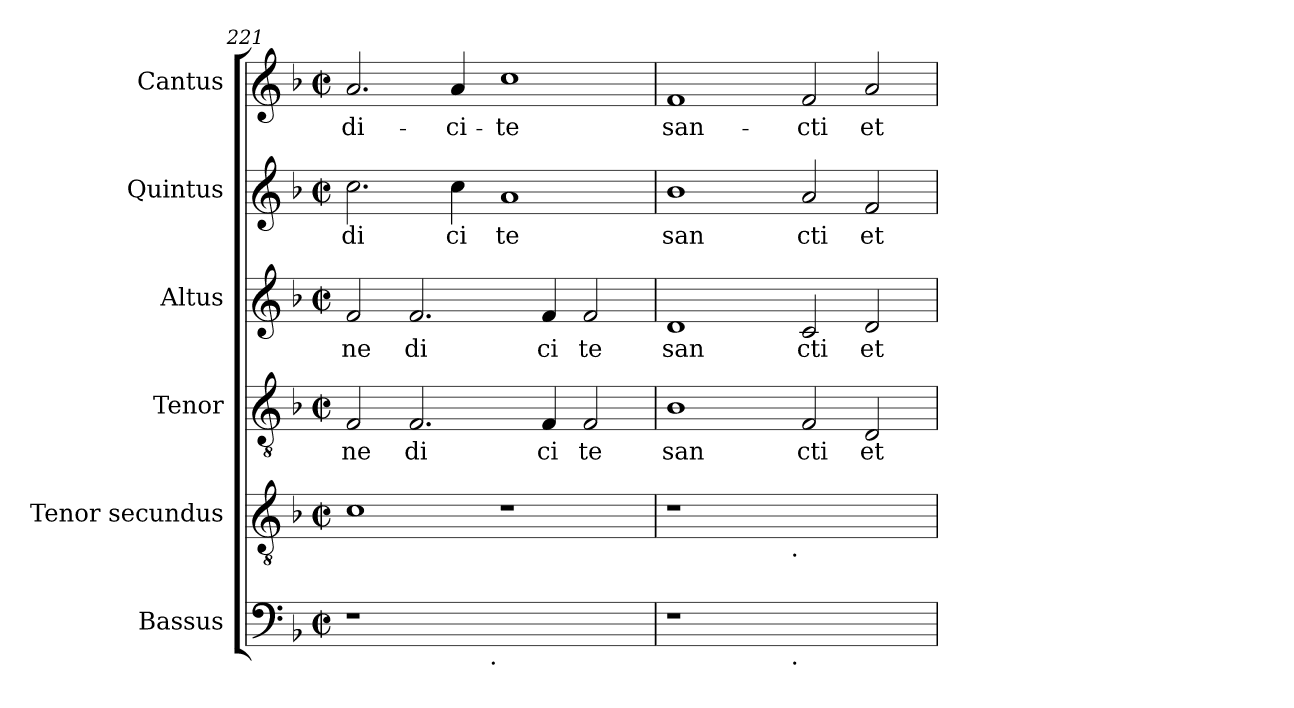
**kern	**kern	**text	**kern	**text	**kern	**text	**kern	**text	**kern	**text
*part6	*part5	*part5	*part4	*part4	*part3	*part3	*part2	*part2	*part1	*part1
*staff6	*staff5	*staff5	*staff4	*staff4	*staff3	*staff3	*staff2	*staff2	*staff1	*staff1
*I"Bassus	*I"Tenor  secundus	*	*I"Tenor	*	*I"Altus	*	*I"Quintus	*	*I"Cantus	*
*I'B	*	*	*I'T	*	*I'A	*	*I'Q	*	*I'C	*
*clefF4	*clefGv2	*	*clefGv2	*	*clefG2	*	*clefG2	*	*clefG2	*
*k[b-]	*k[b-]	*	*k[b-]	*	*k[b-]	*	*k[b-]	*	*k[b-]	*
*F:	*F:	*	*F:	*	*F:	*	*F:	*	*F:	*
*M2/2	*M2/2	*	*M2/2	*	*M2/2	*	*M2/2	*	*M2/2	*
*met(c|)	*met(c|)	*	*met(c|)	*	*met(c|)	*	*met(c|)	*	*met(c|)	*
=221	=221	=221	=221	=221	=221	=221	=221	=221	=221	=221
!	!	!LO:LY:b:cj	!	!LO:LY:b:cj	!	!LO:LY:b:cj	!	!LO:LY:b:cj	!	!LO:LY:b:cj
*^	*	*	*	*	*	*	*	*	*	*
1r	2ryy	1c	.	2F/	ne	2f/	ne	2.cc\	di	2.a/	-di-
!	!	!	!	!	!LO:LY:b:cj	!	!LO:LY:b:cj	!	!	!	!
.	4...ryy	.	.	2.F/	di	2.f/	di	.	.	.	.
!	!	!	!	!	!	!	!	!	!LO:LY:b:cj	!	!LO:LY:b:cj
.	.	.	.	.	.	.	.	4cc\	ci	4a/	-ci-
!	!LO:TX:b:t=.	!	!	!	!	!	!	!	!	!	!
.	1ryy	.	.	.	.	.	.	.	.	.	.
!	!	!	!	!	!	!	!	!	!LO:LY:b:cj	!	!LO:LY:b:cj
1ryy	.	1r	.	.	.	.	.	1a	te	1cc	-te
!	!	!	!	!	!LO:LY:b:cj	!	!LO:LY:b:cj	!	!	!	!
.	.	.	.	4F/	ci	4f/	ci	.	.	.	.
!	!	!	!	!	!LO:LY:b:cj	!	!LO:LY:b:cj	!	!	!	!
.	.	.	.	2F/	te	2f/	te	.	.	.	.
.	32ryy	.	.	.	.	.	.	.	.	.	.
=222	=222	=222	=222	=222	=222	=222	=222	=222	=222	=222	=222
!	!	!	!	!	!LO:LY:b:cj	!	!LO:LY:b:cj	!	!LO:LY:b:cj	!	!LO:LY:b:cj
*	*	*^	*	*	*	*	*	*	*	*	*
1r	2ryy	1r	2ryy	.	1B-	san	1d	san	1b-	san	1f	san-
.	4...ryy	.	4...ryy	.	.	.	.	.	.	.	.	.
!	!	!	!LO:TX:b:t=.	!	!	!	!	!	!	!	!	!
!	!LO:TX:b:t=.	!	!	!	!	!	!	!	!	!	!	!
.	1ryy	.	1ryy	.	.	.	.	.	.	.	.	.
!	!	!	!	!	!	!LO:LY:b:cj	!	!LO:LY:b:cj	!	!LO:LY:b:cj	!	!LO:LY:b:cj
1ryy	.	1ryy	.	.	2F/	cti	2c/	cti	2a/	cti	2f/	-cti
!	!	!	!	!	!	!LO:LY:b:cj	!	!LO:LY:b:cj	!	!LO:LY:b:cj	!	!LO:LY:b:cj
.	.	.	.	.	2D/	et	2d/	et	2f/	et	2a/	et
.	32ryy	.	32ryy	.	.	.	.	.	.	.	.	.
*v	*v	*	*	*	*	*	*	*	*	*	*	*
*	*v	*v	*	*	*	*	*	*	*	*	*
=	=	=	=	=	=	=	=	=	=	=
*-	*-	*-	*-	*-	*-	*-	*-	*-	*-	*-
